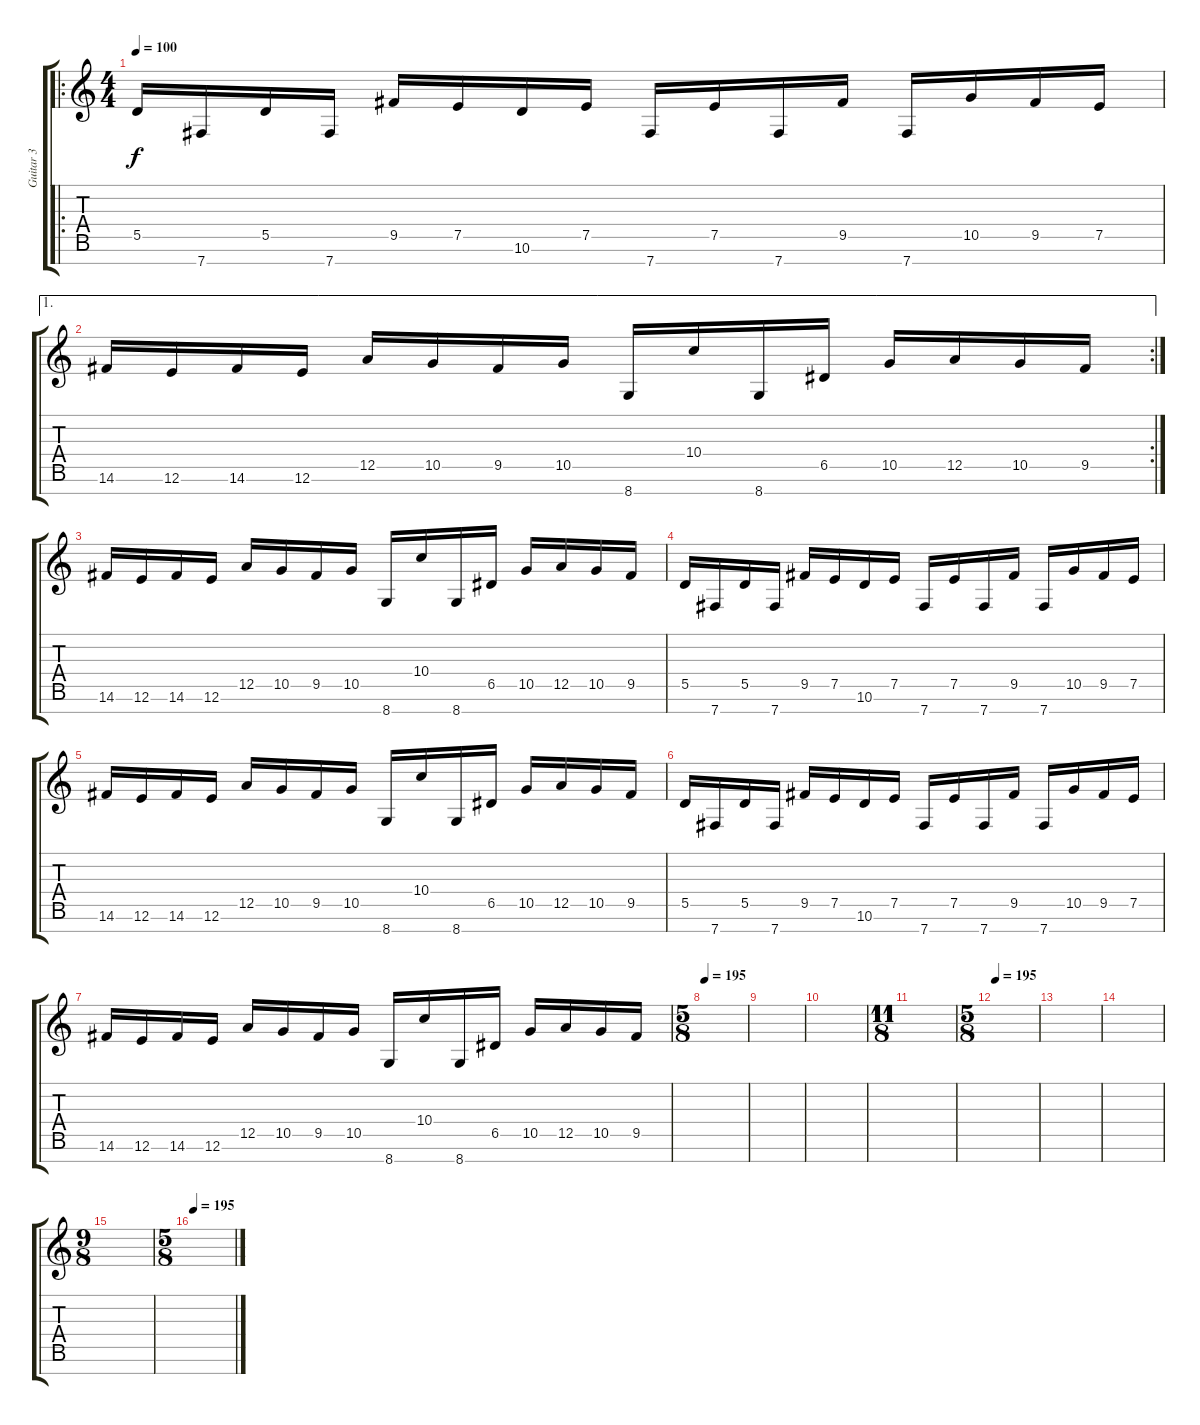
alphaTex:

\track ("Guitar 3" "Guitar 3") {instrument distortionguitar}
\staff {score tabs}
\tuning (E4 B3 G3 D3 A2 E2 B1) {hide}
\ro
\ts (4 4)
\tempo 100
\clef g2
\ks c
5.5.16{dy f volume 16 balance 16} 7.7.16 5.5.16 7.7.16 9.5.16 7.5.16 10.6.16 7.5.16 7.7.16 7.5.16 7.7.16 9.5.16 7.7.16 10.5.16 9.5.16 7.5.16 |
\ae 1
\rc 2
14.6.16 12.6.16 14.6.16 12.6.16 12.5.16 10.5.16 9.5.16 10.5.16 8.7.16 10.4.16 8.7.16 6.5.16 10.5.16 12.5.16 10.5.16 9.5.16 |
14.6.16 12.6.16 14.6.16 12.6.16 12.5.16 10.5.16 9.5.16 10.5.16 8.7.16 10.4.16 8.7.16 6.5.16 10.5.16 12.5.16 10.5.16 9.5.16 |
5.5.16 7.7.16 5.5.16 7.7.16 9.5.16 7.5.16 10.6.16 7.5.16 7.7.16 7.5.16 7.7.16 9.5.16 7.7.16 10.5.16 9.5.16 7.5.16 |
14.6.16 12.6.16 14.6.16 12.6.16 12.5.16 10.5.16 9.5.16 10.5.16 8.7.16 10.4.16 8.7.16 6.5.16 10.5.16 12.5.16 10.5.16 9.5.16 |
5.5.16 7.7.16 5.5.16 7.7.16 9.5.16 7.5.16 10.6.16 7.5.16 7.7.16 7.5.16 7.7.16 9.5.16 7.7.16 10.5.16 9.5.16 7.5.16 |
14.6.16 12.6.16 14.6.16 12.6.16 12.5.16 10.5.16 9.5.16 10.5.16 8.7.16 10.4.16 8.7.16 6.5.16 10.5.16 12.5.16 10.5.16 9.5.16 |
\ts (5 8)
\tempo 190
\tempo 195
|
|
|
\ts (11 8)
|
\ts (5 8)
\tempo 190
\tempo 195
|
|
|
\ts (9 8)
|
\ts (5 8)
\tempo 190
\tempo 195
